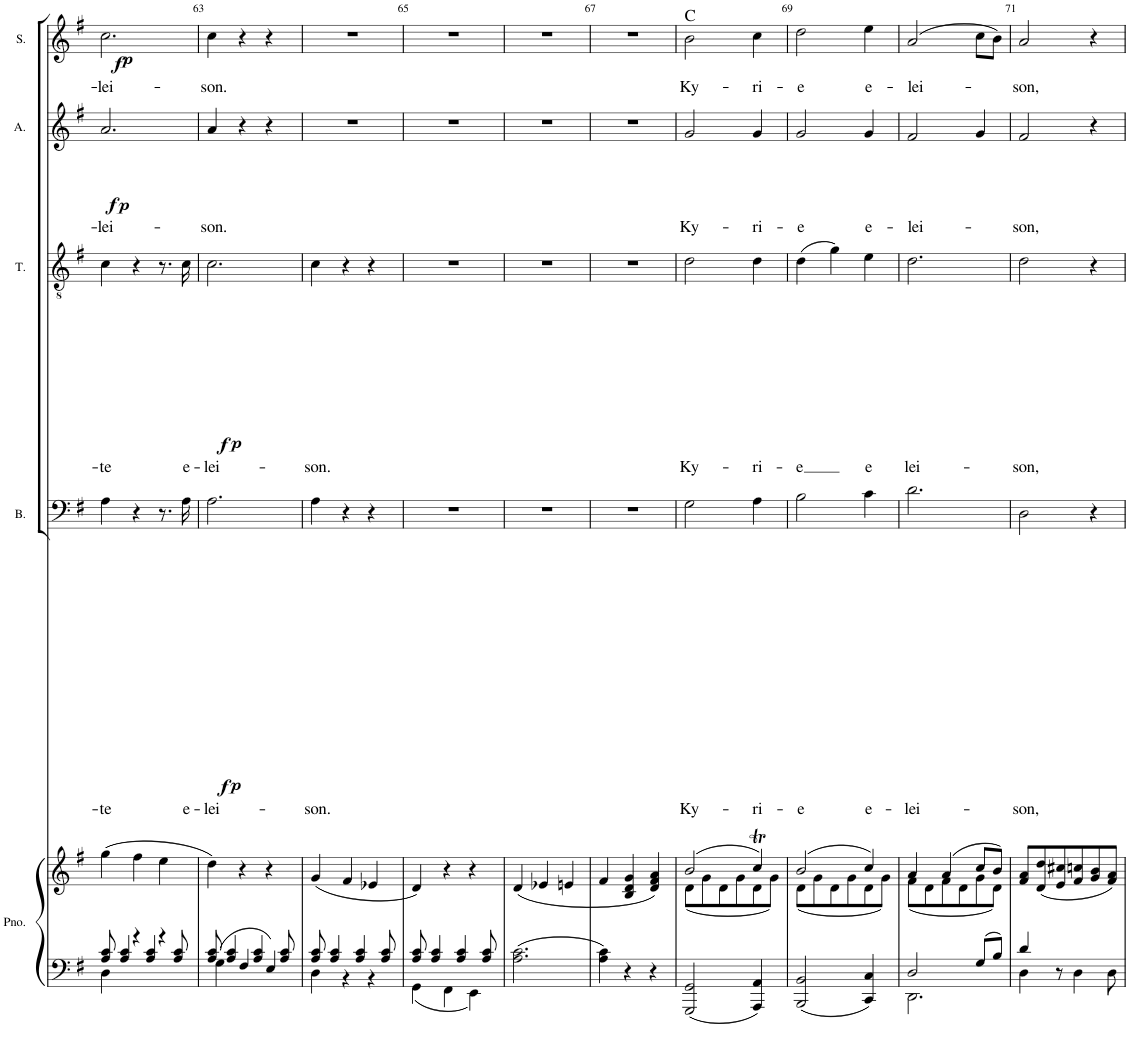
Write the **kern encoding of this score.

**kern	**kern	**kern	**text	**dynam	**kern	**text	**dynam	**kern	**text	**dynam	**kern	**text	**dynam
*part5	*part5	*part4	*part4	*part4	*part3	*part3	*part3	*part2	*part2	*part2	*part1	*part1	*part1
*staff6	*staff5	*staff4	*staff4	*staff4	*staff3	*staff3	*staff3	*staff2	*staff2	*staff2	*staff1	*staff1	*staff1
*I"Piano	*	*I"Bass	*	*	*I"Tenor	*	*	*I"Alto	*	*	*I"Soprano	*	*
*I'Pno.	*	*I'B.	*	*	*I'T.	*	*	*I'A.	*	*	*I'S.	*	*
!!LO:PB:g=z
*clefF4	*clefG2	*clefF4	*	*	*clefGv2	*	*	*clefG2	*	*	*clefG2	*	*
*k[f#]	*k[f#]	*k[f#]	*	*	*k[f#]	*	*	*k[f#]	*	*	*k[f#]	*	*
*M3/4	*M3/4	*M3/4	*	*	*M3/4	*	*	*M3/4	*	*	*M3/4	*	*
=62	=62	=62	=62	=62	=62	=62	=62	=62	=62	=62	=62	=62	=62
*^	*	*	*	*	*	*	*	*	*	*	*	*	*
!	!	!	!	!LO:LY:b	!	!	!LO:LY:b	!	!	!LO:LY:b	!LO:DY:b	!	!LO:LY:b	!
!	!	!	!	!	!	!	!	!	!	!	!LO:DY:n=1:b	!	!	!LO:DY:b
!	!	!	!	!	!	!	!	!	!	!	!	!	!	!LO:DY:n=1:b
4D\	8A/ 8c/	(4gg\	4A\	-te	.	4c\	-te	.	2.a/	-lei-	f p	2.cc\	-lei-	f p
.	4A/ 4c/	.	.	.	.	.	.	.	.	.	.	.	.	.
4r	.	4ff#\	4r	.	.	4r	.	.	.	.	.	.	.	.
.	4A/ 4c/	.	.	.	.	.	.	.	.	.	.	.	.	.
4r	.	4ee\	8.r	.	.	8.r	.	.	.	.	.	.	.	.
.	8A/ 8c/	.	.	.	.	.	.	.	.	.	.	.	.	.
!	!	!	!	!LO:LY:b	!	!	!LO:LY:b	!	!	!	!	!	!	!
.	.	.	16A\	e-	.	16c\	e-	.	.	.	.	.	.	.
=63	=63	=63	=63	=63	=63	=63	=63	=63	=63	=63	=63	=63	=63	=63
!	!	!	!	!LO:LY:b	!LO:DY:b	!	!LO:LY:b	!	!	!LO:LY:b	!	!	!LO:LY:b	!
!	!	!	!	!	!LO:DY:n=1:b	!	!	!LO:DY:b	!	!	!	!	!	!
!	!	!	!	!	!	!	!	!LO:DY:n=1:b	!	!	!	!	!	!
4G\	8A/ 8c/	4dd\)	2.A\	-lei-	f p	2.c\	-lei-	f p	4a/	-son.	.	4cc\	-son.	.
.	4A/ 4c/	.	.	.	.	.	.	.	.	.	.	.	.	.
4F#/	.	4r	.	.	.	.	.	.	4r	.	.	4r	.	.
.	4A/ 4c/	.	.	.	.	.	.	.	.	.	.	.	.	.
4E/	.	4r	.	.	.	.	.	.	4r	.	.	4r	.	.
.	8A/ 8c/	.	.	.	.	.	.	.	.	.	.	.	.	.
=64	=64	=64	=64	=64	=64	=64	=64	=64	=64	=64	=64	=64	=64	=64
!	!	!	!	!LO:LY:b	!	!	!LO:LY:b	!	!	!	!	!	!	!
8A/ 8c/	4D\	(4g/	4A\	-son.	.	4c\	-son.	.	2.r	.	.	2.r	.	.
4A/ 4c/	.	.	.	.	.	.	.	.	.	.	.	.	.	.
.	4r	4f#/	4r	.	.	4r	.	.	.	.	.	.	.	.
4A/ 4c/	.	.	.	.	.	.	.	.	.	.	.	.	.	.
.	4r	4e-X/	4r	.	.	4r	.	.	.	.	.	.	.	.
8A/ 8c/	.	.	.	.	.	.	.	.	.	.	.	.	.	.
=65	=65	=65	=65	=65	=65	=65	=65	=65	=65	=65	=65	=65	=65	=65
8A/ 8c/	4GG\	4d/)	2.r	.	.	2.r	.	.	2.r	.	.	2.r	.	.
4A/ 4c/	.	.	.	.	.	.	.	.	.	.	.	.	.	.
.	4FF#\	4r	.	.	.	.	.	.	.	.	.	.	.	.
4A/ 4c/	.	.	.	.	.	.	.	.	.	.	.	.	.	.
.	4EE\	4r	.	.	.	.	.	.	.	.	.	.	.	.
8A/ 8c/	.	.	.	.	.	.	.	.	.	.	.	.	.	.
*v	*v	*	*	*	*	*	*	*	*	*	*	*	*	*
=66	=66	=66	=66	=66	=66	=66	=66	=66	=66	=66	=66	=66	=66
2.A\ 2.c\	(4d/	2.r	.	.	2.r	.	.	2.r	.	.	2.r	.	.
.	4e-X/	.	.	.	.	.	.	.	.	.	.	.	.
.	4en/	.	.	.	.	.	.	.	.	.	.	.	.
=67	=67	=67	=67	=67	=67	=67	=67	=67	=67	=67	=67	=67	=67
4A\ 4c\	4f#/	2.r	.	.	2.r	.	.	2.r	.	.	2.r	.	.
4r	4B/ 4d/ 4g/	.	.	.	.	.	.	.	.	.	.	.	.
4r	4d/ 4f#/ 4a/)	.	.	.	.	.	.	.	.	.	.	.	.
=68	=68	=68	=68	=68	=68	=68	=68	=68	=68	=68	=68	=68	=68
*	*^	*	*	*	*	*	*	*	*	*	*	*	*
!	!	!	!	!	!	!	!	!	!	!	!	!LO:TX:a:t=C	!	!
!	!	!	!	!LO:LY:b	!	!	!LO:LY:b	!	!	!LO:LY:b	!	!	!LO:LY:b	!
2GGG/ 2GG/	(2b/	(8d\L	2G\	Ky-	.	2d\	Ky-	.	2g/	Ky-	.	2b\	Ky-	.
.	.	8g\	.	.	.	.	.	.	.	.	.	.	.	.
.	.	8d\	.	.	.	.	.	.	.	.	.	.	.	.
.	.	8g\	.	.	.	.	.	.	.	.	.	.	.	.
!	!	!	!	!LO:LY:b	!	!	!LO:LY:b	!	!	!LO:LY:b	!	!	!LO:LY:b	!
4AAA/ 4AA/	4ccT/)	8d\	4A\	-ri-	.	4d\	-ri-	.	4g/	-ri-	.	4cc\	-ri-	.
.	.	8g\J)	.	.	.	.	.	.	.	.	.	.	.	.
=69	=69	=69	=69	=69	=69	=69	=69	=69	=69	=69	=69	=69	=69	=69
!	!	!	!	!LO:LY:b	!	!	!LO:LY:b	!	!	!LO:LY:b	!	!	!LO:LY:b	!
2BBB/ 2BB/	(2b/	(8d\L	2B\	-e	.	(4d\	-e	.	2g/	-e	.	2dd\	-e	.
.	.	8g\	.	.	.	.	.	.	.	.	.	.	.	.
.	.	8d\	.	.	.	4g\)	.	.	.	.	.	.	.	.
.	.	8g\	.	.	.	.	.	.	.	.	.	.	.	.
!	!	!	!	!LO:LY:b	!	!	!LO:LY:b	!	!	!LO:LY:b	!	!	!LO:LY:b	!
4CC/ 4C/	4cc/)	8d\	4c\	e-	.	4e\	e	.	4g/	e-	.	4ee\	e-	.
.	.	8g\J)	.	.	.	.	.	.	.	.	.	.	.	.
=70	=70	=70	=70	=70	=70	=70	=70	=70	=70	=70	=70	=70	=70	=70
*^	*	*	*	*	*	*	*	*	*	*	*	*	*	*
!	!	!	!	!	!LO:LY:b	!	!	!LO:LY:b	!	!	!LO:LY:b	!	!	!LO:LY:b	!
2D/	2.DD\	4a/	(8f#\L	2.d\	-lei-	.	2.d\	-lei-	.	2f#/	-lei-	.	(2a/	-lei-	.
.	.	.	8d\	.	.	.	.	.	.	.	.	.	.	.	.
.	.	(4a/	8f#\	.	.	.	.	.	.	.	.	.	.	.	.
.	.	.	8d\	.	.	.	.	.	.	.	.	.	.	.	.
8G/L	.	8cc/L	8g\	.	.	.	.	.	.	4g/	.	.	8cc\L	.	.
8B/J	.	8b/J)	8d\J)	.	.	.	.	.	.	.	.	.	8b\J)	.	.
=71	=71	=71	=71	=71	=71	=71	=71	=71	=71	=71	=71	=71	=71	=71	=71
!	!	!	!	!	!LO:LY:b	!	!	!LO:LY:b	!	!	!LO:LY:b	!	!	!LO:LY:b	!
*	*	*v	*v	*	*	*	*	*	*	*	*	*	*	*	*
4d/	4D\	8f#/ 8a/L	2D\	-son,	.	2d\	-son,	.	2f#/	-son,	.	2a/	-son,	.
.	.	(8d/ 8dd/	.	.	.	.	.	.	.	.	.	.	.	.
8r	2ryy	8e/ 8cc#X/	.	.	.	.	.	.	.	.	.	.	.	.
4D\	.	8f#/ 8ccn/	.	.	.	.	.	.	.	.	.	.	.	.
.	.	8g/ 8b/	4r	.	.	4r	.	.	4r	.	.	4r	.	.
8D\	.	8f#/ 8a/J)	.	.	.	.	.	.	.	.	.	.	.	.
*v	*v	*	*	*	*	*	*	*	*	*	*	*	*	*
=	=	=	=	=	=	=	=	=	=	=	=	=	=
*-	*-	*-	*-	*-	*-	*-	*-	*-	*-	*-	*-	*-	*-
